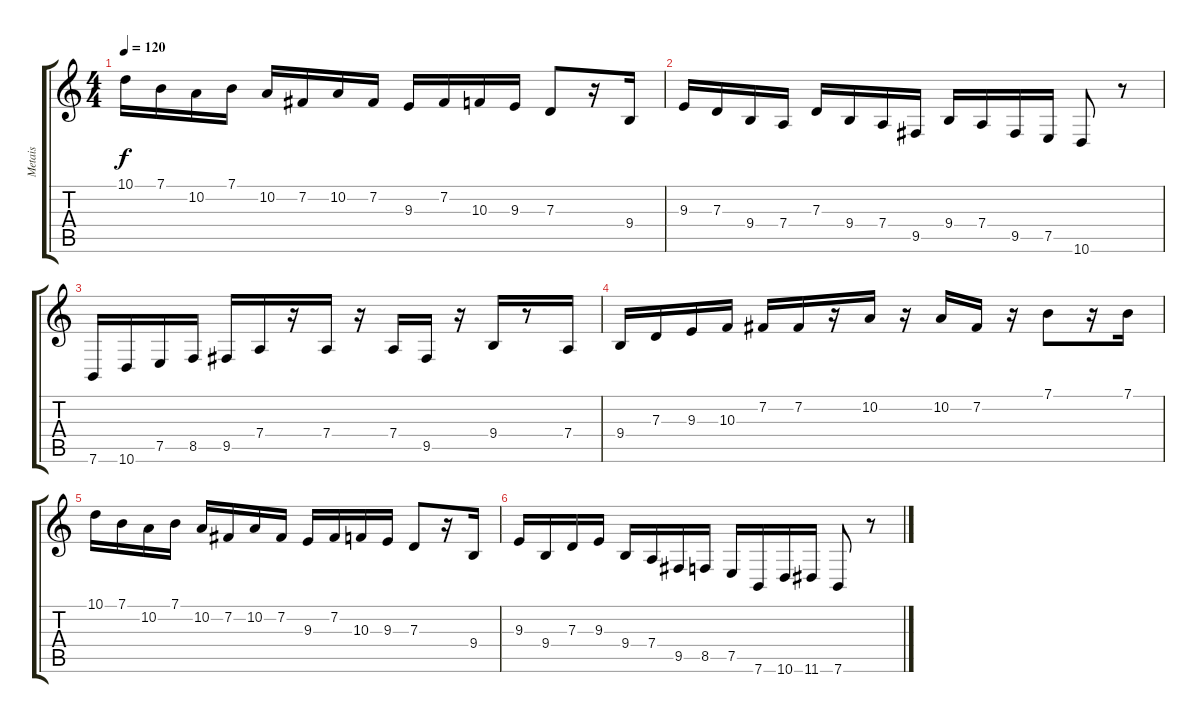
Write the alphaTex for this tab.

\track ("Metais" "Metais") {instrument brasssection}
\staff {score tabs}
\tuning (E4 B3 G3 D3 A2 E2) {hide}
\ts (4 4)
\tempo 120
\clef g2
\ks c
10.1.16{dy f} 7.1.16 10.2.16 7.1.16 10.2.16 7.2.16 10.2.16 7.2.16 9.3.16 7.2.16 10.3.16 9.3.16 7.3.8 r.16 9.4.16 |
9.3.16 7.3.16 9.4.16 7.4.16 7.3.16 9.4.16 7.4.16 9.5.16 9.4.16 7.4.16 9.5.16 7.5.16 10.6.8 r.8 |
7.6.16 10.6.16 7.5.16 8.5.16 9.5.16 7.4.16 r.16 7.4.16 r.16 7.4.16 9.5.16 r.16 9.4.16 r.8 7.4.16 |
9.4.16 7.3.16 9.3.16 10.3.16 7.2.16 7.2.16 r.16 10.2.16 r.16 10.2.16 7.2.16 r.16 7.1.8 r.16 7.1.16 |
10.1.16 7.1.16 10.2.16 7.1.16 10.2.16 7.2.16 10.2.16 7.2.16 9.3.16 7.2.16 10.3.16 9.3.16 7.3.8 r.16 9.4.16 |
9.3.16 9.4.16 7.3.16 9.3.16 9.4.16 7.4.16 9.5.16 8.5.16 7.5.16 7.6.16 10.6.16 11.6.16 7.6.8 r.8
